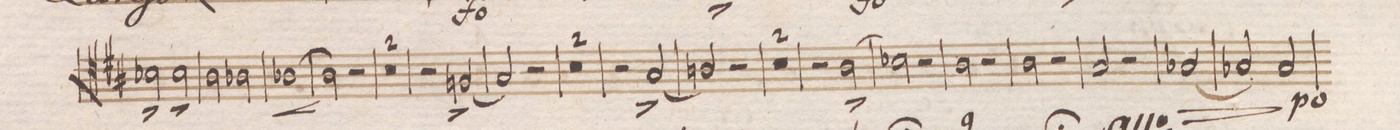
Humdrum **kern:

**kern	**dynam
*I"Trombone di Tenore.	*
*clefC4	*
*k[f#c#]	*
*met(c|)	*
*M2/2	*
2B-X\^<	.
2B-\^<	.
=29	=29
2A\	.
2A-X\	.
=30	=30
[1A-X\	<
=31	=31
2A-\]	[
2r	.
=32	=32
0r	.
=33	=33
=34	=34
2r	.
(2Fn/^	.
=35	=35
2G/)	.
2r	.
=36	=36
0r	.
=37	=37
=38	=38
2r	.
(2G/^	.
=39	=39
2A\)	.
2r	.
=40	=40
0r	.
=41	=41
=42	=42
2r	.
(2A\^<	.
=43	=43
2B-X\)	.
2r	.
=44	=44
2A\	.
2r	.
=45	=45
2A\	.
2r	.
=46	=46
2G/	.
2r	.
=47	=47
[1G-X/	>
=48	=48
2G-X/]	.
2G-/	]
.	p
=49	=49
*-	*-
